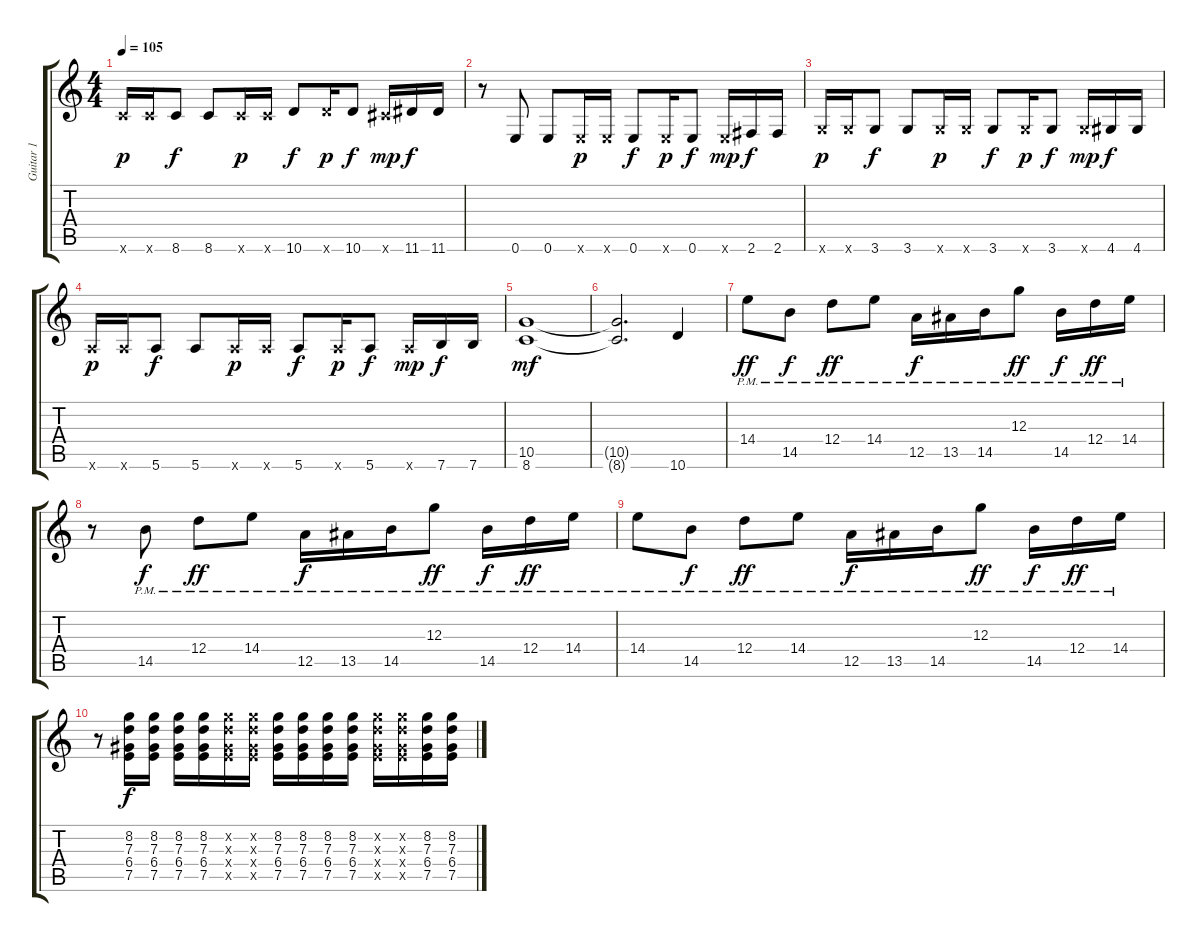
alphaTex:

\track ("Guitar 1" "Guitar 1") {instrument electricguitarclean}
\staff {score tabs}
\tuning (E4 B3 G3 D3 A2 E2) {hide}
\ts (4 4)
\tempo 105
\clef g2
\ks c
8.6{x}.16{dy p} 8.6{x}.16 8.6.8{dy f} 8.6.8 8.6{x}.16{dy p} 8.6{x}.16 10.6.8{dy f} 10.6{x}.16{dy p} 10.6.8{dy f} 9.6{x}.16{dy mp} 11.6.16{dy f} 11.6.16 |
r.8 0.6.8 0.6.8 0.6{x}.16{dy p} 0.6{x}.16 0.6.8{dy f} 0.6{x}.16{dy p} 0.6.8{dy f} 0.6{x}.16{dy mp} 2.6.16{dy f} 2.6.16 |
3.6{x}.16{dy p} 3.6{x}.16 3.6.8{dy f} 3.6.8 3.6{x}.16{dy p} 3.6{x}.16 3.6.8{dy f} 3.6{x}.16{dy p} 3.6.8{dy f} 3.6{x}.16{dy mp} 4.6.16{dy f} 4.6.16 |
5.6{x}.16{dy p} 5.6{x}.16 5.6.8{dy f} 5.6.8 5.6{x}.16{dy p} 5.6{x}.16 5.6.8{dy f} 5.6{x}.16{dy p} 5.6.8{dy f} 5.6{x}.16{dy mp} 7.6.16{dy f} 7.6.16 |
(10.5 8.6).1{dy mf} |
(10.5{t} 8.6{t}).2{d} 10.6.4 |
14.4{pm}.8{dy ff} 14.5{pm}.8{dy f} 12.4{pm}.8{dy ff} 14.4{pm}.8 12.5{pm}.16{dy f} 13.5{pm}.16 14.5{pm}.16 12.3{pm}.8{dy ff} 14.5{pm}.16{dy f} 12.4{pm}.16{dy ff} 14.4{pm}.16 |
r.8 14.5{pm}.8{dy f} 12.4{pm}.8{dy ff} 14.4{pm}.8 12.5{pm}.16{dy f} 13.5{pm}.16 14.5{pm}.16 12.3{pm}.8{dy ff} 14.5{pm}.16{dy f} 12.4{pm}.16{dy ff} 14.4{pm}.16 |
14.4{pm}.8 14.5{pm}.8{dy f} 12.4{pm}.8{dy ff} 14.4{pm}.8 12.5{pm}.16{dy f} 13.5{pm}.16 14.5{pm}.16 12.3{pm}.8{dy ff} 14.5{pm}.16{dy f} 12.4{pm}.16{dy ff} 14.4{pm}.16 |
r.8 (8.2 7.3 6.4 7.5).16{dy f} (8.2 7.3 6.4 7.5).16 (8.2 7.3 6.4 7.5).16 (8.2 7.3 6.4 7.5).16 (8.2{x} 7.3{x} 6.4{x} 7.5{x}).16 (8.2{x} 7.3{x} 6.4{x} 7.5{x}).16 (8.2 7.3 6.4 7.5).16 (8.2 7.3 6.4 7.5).16 (8.2 7.3 6.4 7.5).16 (8.2 7.3 6.4 7.5).16 (8.2{x} 7.3{x} 6.4{x} 7.5{x}).16 (8.2{x} 7.3{x} 6.4{x} 7.5{x}).16 (8.2 7.3 6.4 7.5).16 (8.2 7.3 6.4 7.5).16
